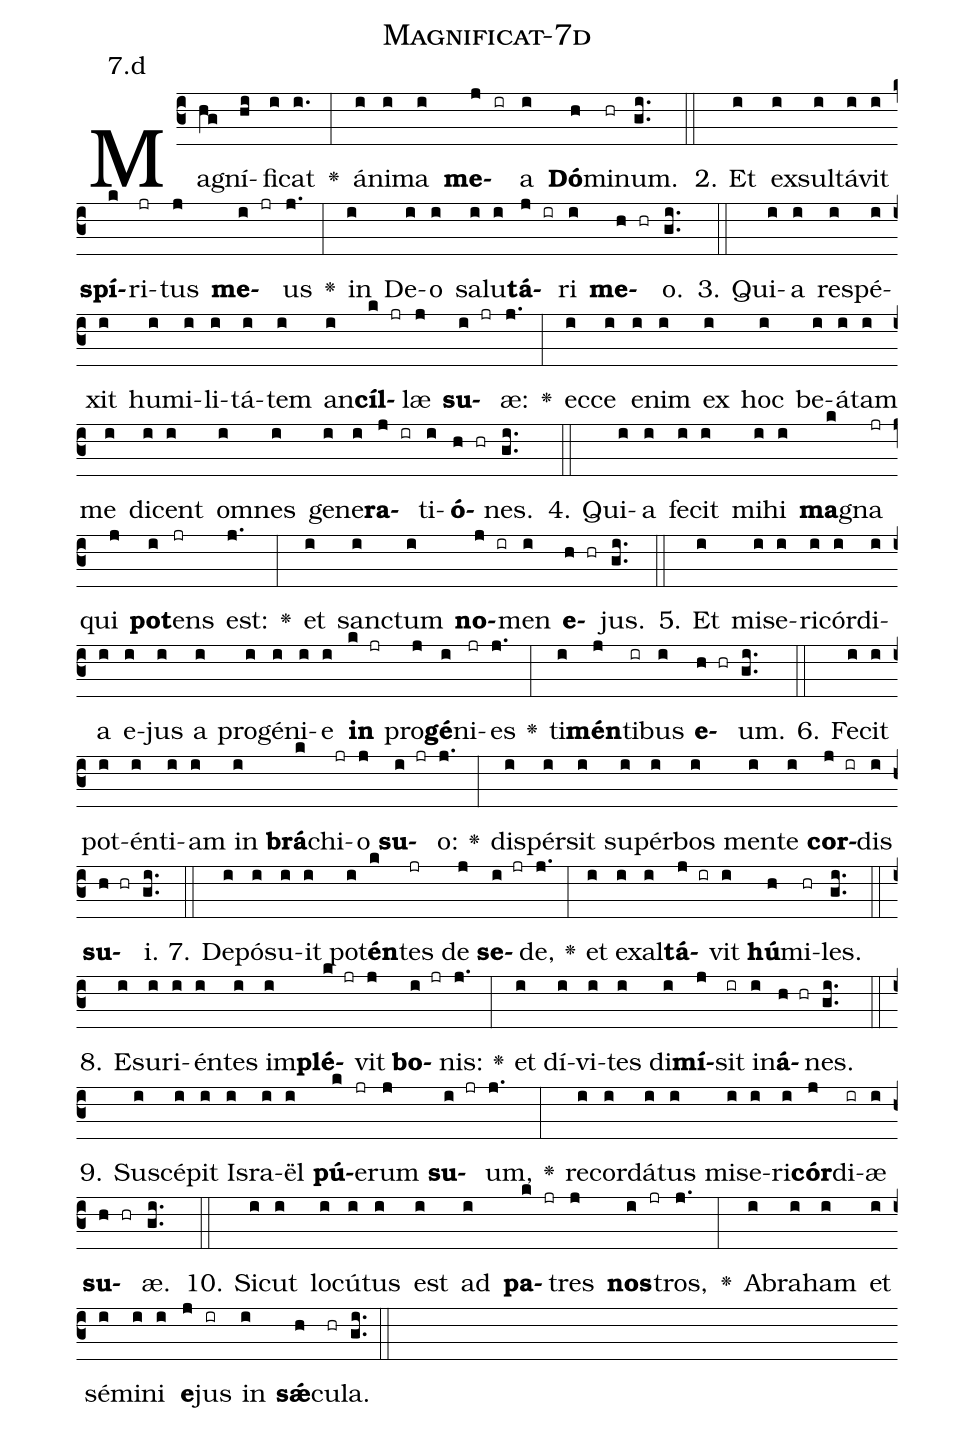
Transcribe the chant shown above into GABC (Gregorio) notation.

name: Magnificat-7d;
annotation: 7.d;
%%
(c3)Ma(hg)gní(hi)fi(i)cat(i.) <v>\greheightstar</v>(:) á(i)ni(i)ma(i) <b>me</b>(j ir)a(i) <b>Dó</b>(h)mi(hr)num.(gi..) (::)
2. Et(i) ex(i)sul(i)tá(i)vit(i) <b>spí</b>(k)ri(jr)tus(j) <b>me</b>(i jr)us(j.) <v>\greheightstar</v>(:) in(i) De(i)o(i) sa(i)lu(i)<b>tá</b>(j ir)ri(i) <b>me</b>(h hr)o.(gi..) (::)
3. Qui(i)a(i) re(i)spé(i)xit(i) hu(i)mi(i)li(i)tá(i)tem(i) an(i)<b>cíl</b>(k jr)læ(j) <b>su</b>(i jr)æ:(j.) <v>\greheightstar</v>(:) ec(i)ce(i) e(i)nim(i) ex(i) hoc(i) be(i)á(i)tam(i) me(i) di(i)cent(i) om(i)nes(i) ge(i)ne(i)<b>ra</b>(j ir)ti(i)<b>ó</b>(h hr)nes.(gi..) (::)
4. Qui(i)a(i) fe(i)cit(i) mi(i)hi(i) <b>ma</b>(k)gna(jr) qui(j) <b>pot</b>(i)ens(jr) est:(j.) <v>\greheightstar</v>(:) et(i) sanc(i)tum(i) <b>no</b>(j ir)men(i) <b>e</b>(h hr)jus.(gi..) (::)
5. Et(i) mi(i)se(i)ri(i)cór(i)di(i)a(i) e(i)jus(i) a(i) pro(i)gé(i)ni(i)e(i) <b>in</b>(k jr) pro(j)<b>gé</b>(i)ni(jr)es(j.) <v>\greheightstar</v>(:) ti(i)<b>mén</b>(j)ti(ir)bus(i) <b>e</b>(h hr)um.(gi..) (::)
6. Fe(i)cit(i) pot(i)én(i)ti(i)am(i) in(i) <b>brá</b>(k)chi(jr)o(j) <b>su</b>(i jr)o:(j.) <v>\greheightstar</v>(:) di(i)spér(i)sit(i) su(i)pér(i)bos(i) men(i)te(i) <b>cor</b>(j ir)dis(i) <b>su</b>(h hr)i.(gi..) (::)
7. De(i)pó(i)su(i)it(i) pot(i)<b>én</b>(k)tes(jr) de(j) <b>se</b>(i jr)de,(j.) <v>\greheightstar</v>(:) et(i) ex(i)al(i)<b>tá</b>(j ir)vit(i) <b>hú</b>(h)mi(hr)les.(gi..) (::)
8. E(i)su(i)ri(i)én(i)tes(i) im(i)<b>plé</b>(k jr)vit(j) <b>bo</b>(i jr)nis:(j.) <v>\greheightstar</v>(:) et(i) dí(i)vi(i)tes(i) di(i)<b>mí</b>(j)sit(ir) in(i)<b>á</b>(h hr)nes.(gi..) (::)
9. Su(i)scé(i)pit(i) Is(i)ra(i)ël(i) <b>pú</b>(k)e(jr)rum(j) <b>su</b>(i jr)um,(j.) <v>\greheightstar</v>(:) re(i)cor(i)dá(i)tus(i) mi(i)se(i)ri(i)<b>cór</b>(j)di(ir)æ(i) <b>su</b>(h hr)æ.(gi..) (::)
10. Sic(i)ut(i) lo(i)cú(i)tus(i) est(i) ad(i) <b>pa</b>(k jr)tres(j) <b>nos</b>(i jr)tros,(j.) <v>\greheightstar</v>(:) A(i)bra(i)ham(i) et(i) sé(i)mi(i)ni(i) <b>e</b>(j)jus(ir) in(i) <b>sǽ</b>(h)cu(hr)la.(gi..) (::)
